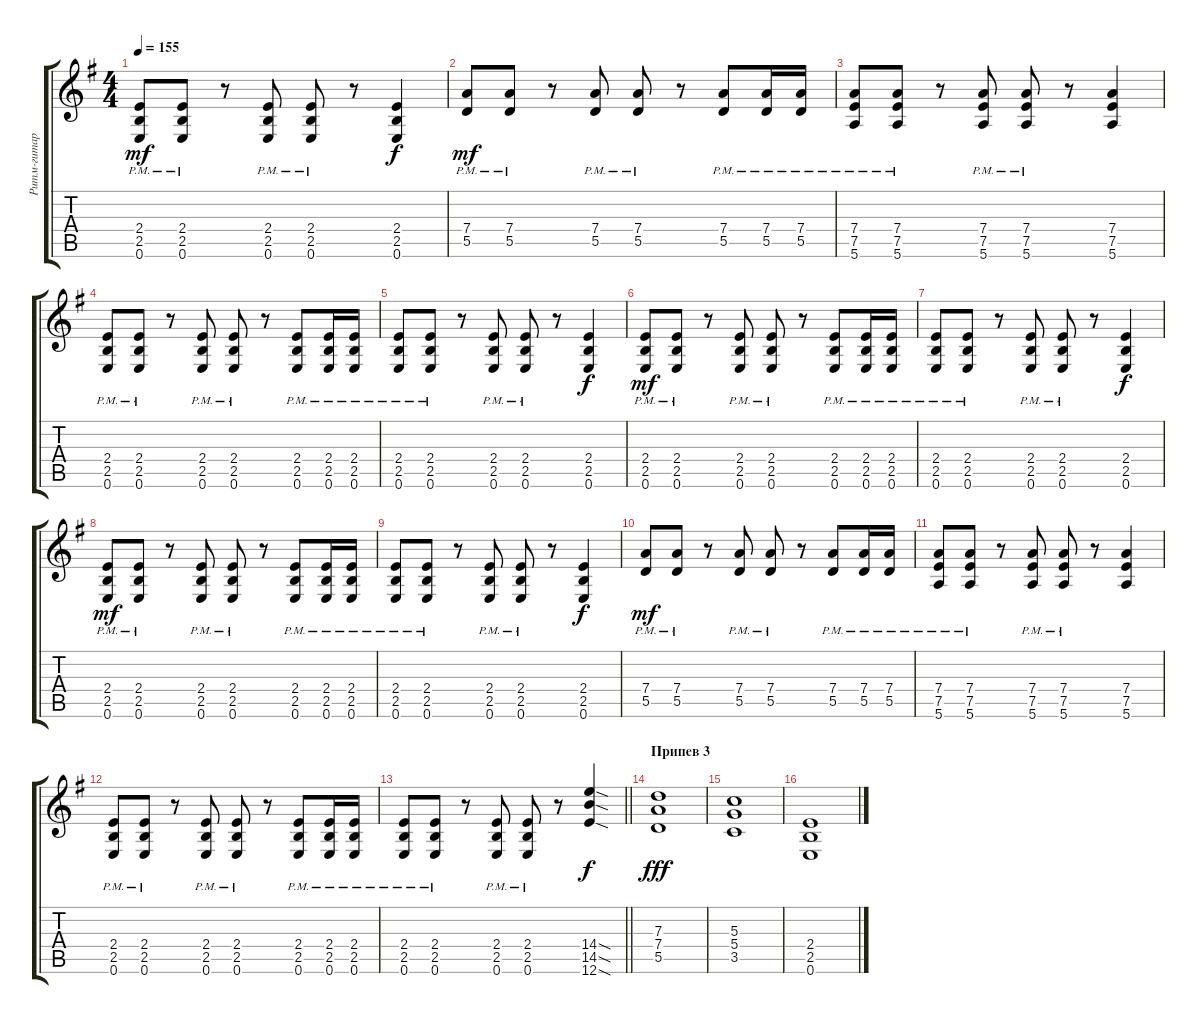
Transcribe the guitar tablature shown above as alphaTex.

\track ("Ритм-гитара" "Ритм-гитар") {instrument distortionguitar}
\staff {score tabs}
\tuning (E4 B3 G3 D3 A2 E2) {hide}
\ts (4 4)
\tempo 155
\clef g2
\ks eminor
(2.4{pm} 2.5{pm} 0.6{pm}).8{dy mf} (2.4{pm} 2.5{pm} 0.6{pm}).8 r.8 (2.4{pm} 2.5{pm} 0.6{pm}).8 (2.4{pm} 2.5{pm} 0.6{pm}).8 r.8 (2.4 2.5 0.6).4{dy f} |
(7.4{pm} 5.5{pm}).8{dy mf} (7.4{pm} 5.5{pm}).8 r.8 (7.4{pm} 5.5{pm}).8 (7.4{pm} 5.5{pm}).8 r.8 (7.4{pm} 5.5{pm}).8 (7.4{pm} 5.5{pm}).16 (7.4{pm} 5.5{pm}).16 |
(7.4{pm} 7.5{pm} 5.6).8 (7.4{pm} 7.5{pm} 5.6).8 r.8 (7.4{pm} 7.5{pm} 5.6).8 (7.4{pm} 7.5{pm} 5.6).8 r.8 (7.4 7.5 5.6).4 |
(2.4{pm} 2.5{pm} 0.6{pm}).8 (2.4{pm} 2.5{pm} 0.6{pm}).8 r.8 (2.4{pm} 2.5{pm} 0.6{pm}).8 (2.4{pm} 2.5{pm} 0.6{pm}).8 r.8 (2.4{pm} 2.5{pm} 0.6{pm}).8 (2.4{pm} 2.5{pm} 0.6{pm}).16 (2.4{pm} 2.5{pm} 0.6{pm}).16 |
(2.4{pm} 2.5{pm} 0.6{pm}).8 (2.4{pm} 2.5{pm} 0.6{pm}).8 r.8 (2.4{pm} 2.5{pm} 0.6{pm}).8 (2.4{pm} 2.5{pm} 0.6{pm}).8 r.8 (2.4 2.5 0.6).4{dy f} |
(2.4{pm} 2.5{pm} 0.6{pm}).8{dy mf} (2.4{pm} 2.5{pm} 0.6{pm}).8 r.8 (2.4{pm} 2.5{pm} 0.6{pm}).8 (2.4{pm} 2.5{pm} 0.6{pm}).8 r.8 (2.4{pm} 2.5{pm} 0.6{pm}).8 (2.4{pm} 2.5{pm} 0.6{pm}).16 (2.4{pm} 2.5{pm} 0.6{pm}).16 |
(2.4{pm} 2.5{pm} 0.6{pm}).8 (2.4{pm} 2.5{pm} 0.6{pm}).8 r.8 (2.4{pm} 2.5{pm} 0.6{pm}).8 (2.4{pm} 2.5{pm} 0.6{pm}).8 r.8 (2.4 2.5 0.6).4{dy f} |
(2.4{pm} 2.5{pm} 0.6{pm}).8{dy mf} (2.4{pm} 2.5{pm} 0.6{pm}).8 r.8 (2.4{pm} 2.5{pm} 0.6{pm}).8 (2.4{pm} 2.5{pm} 0.6{pm}).8 r.8 (2.4{pm} 2.5{pm} 0.6{pm}).8 (2.4{pm} 2.5{pm} 0.6{pm}).16 (2.4{pm} 2.5{pm} 0.6{pm}).16 |
(2.4{pm} 2.5{pm} 0.6{pm}).8 (2.4{pm} 2.5{pm} 0.6{pm}).8 r.8 (2.4{pm} 2.5{pm} 0.6{pm}).8 (2.4{pm} 2.5{pm} 0.6{pm}).8 r.8 (2.4 2.5 0.6).4{dy f} |
(7.4{pm} 5.5{pm}).8{dy mf} (7.4{pm} 5.5{pm}).8 r.8 (7.4{pm} 5.5{pm}).8 (7.4{pm} 5.5{pm}).8 r.8 (7.4{pm} 5.5{pm}).8 (7.4{pm} 5.5{pm}).16 (7.4{pm} 5.5{pm}).16 |
(7.4{pm} 7.5{pm} 5.6).8 (7.4{pm} 7.5{pm} 5.6).8 r.8 (7.4{pm} 7.5{pm} 5.6).8 (7.4{pm} 7.5{pm} 5.6).8 r.8 (7.4 7.5 5.6).4 |
(2.4{pm} 2.5{pm} 0.6{pm}).8 (2.4{pm} 2.5{pm} 0.6{pm}).8 r.8 (2.4{pm} 2.5{pm} 0.6{pm}).8 (2.4{pm} 2.5{pm} 0.6{pm}).8 r.8 (2.4{pm} 2.5{pm} 0.6{pm}).8 (2.4{pm} 2.5{pm} 0.6{pm}).16 (2.4{pm} 2.5{pm} 0.6{pm}).16 |
\barLineRight lightlight
(2.4{pm} 2.5{pm} 0.6{pm}).8 (2.4{pm} 2.5{pm} 0.6{pm}).8 r.8 (2.4{pm} 2.5{pm} 0.6{pm}).8 (2.4{pm} 2.5{pm} 0.6{pm}).8 r.8 (14.4{sod} 14.5{sod} 12.6{sod}).4{dy f} |
\section ("" "Припев 3")
(7.3 7.4 5.5).1{dy fff volume 13 instrument distortionguitar} |
(5.3 5.4 3.5).1 |
(2.4 2.5 0.6).1
